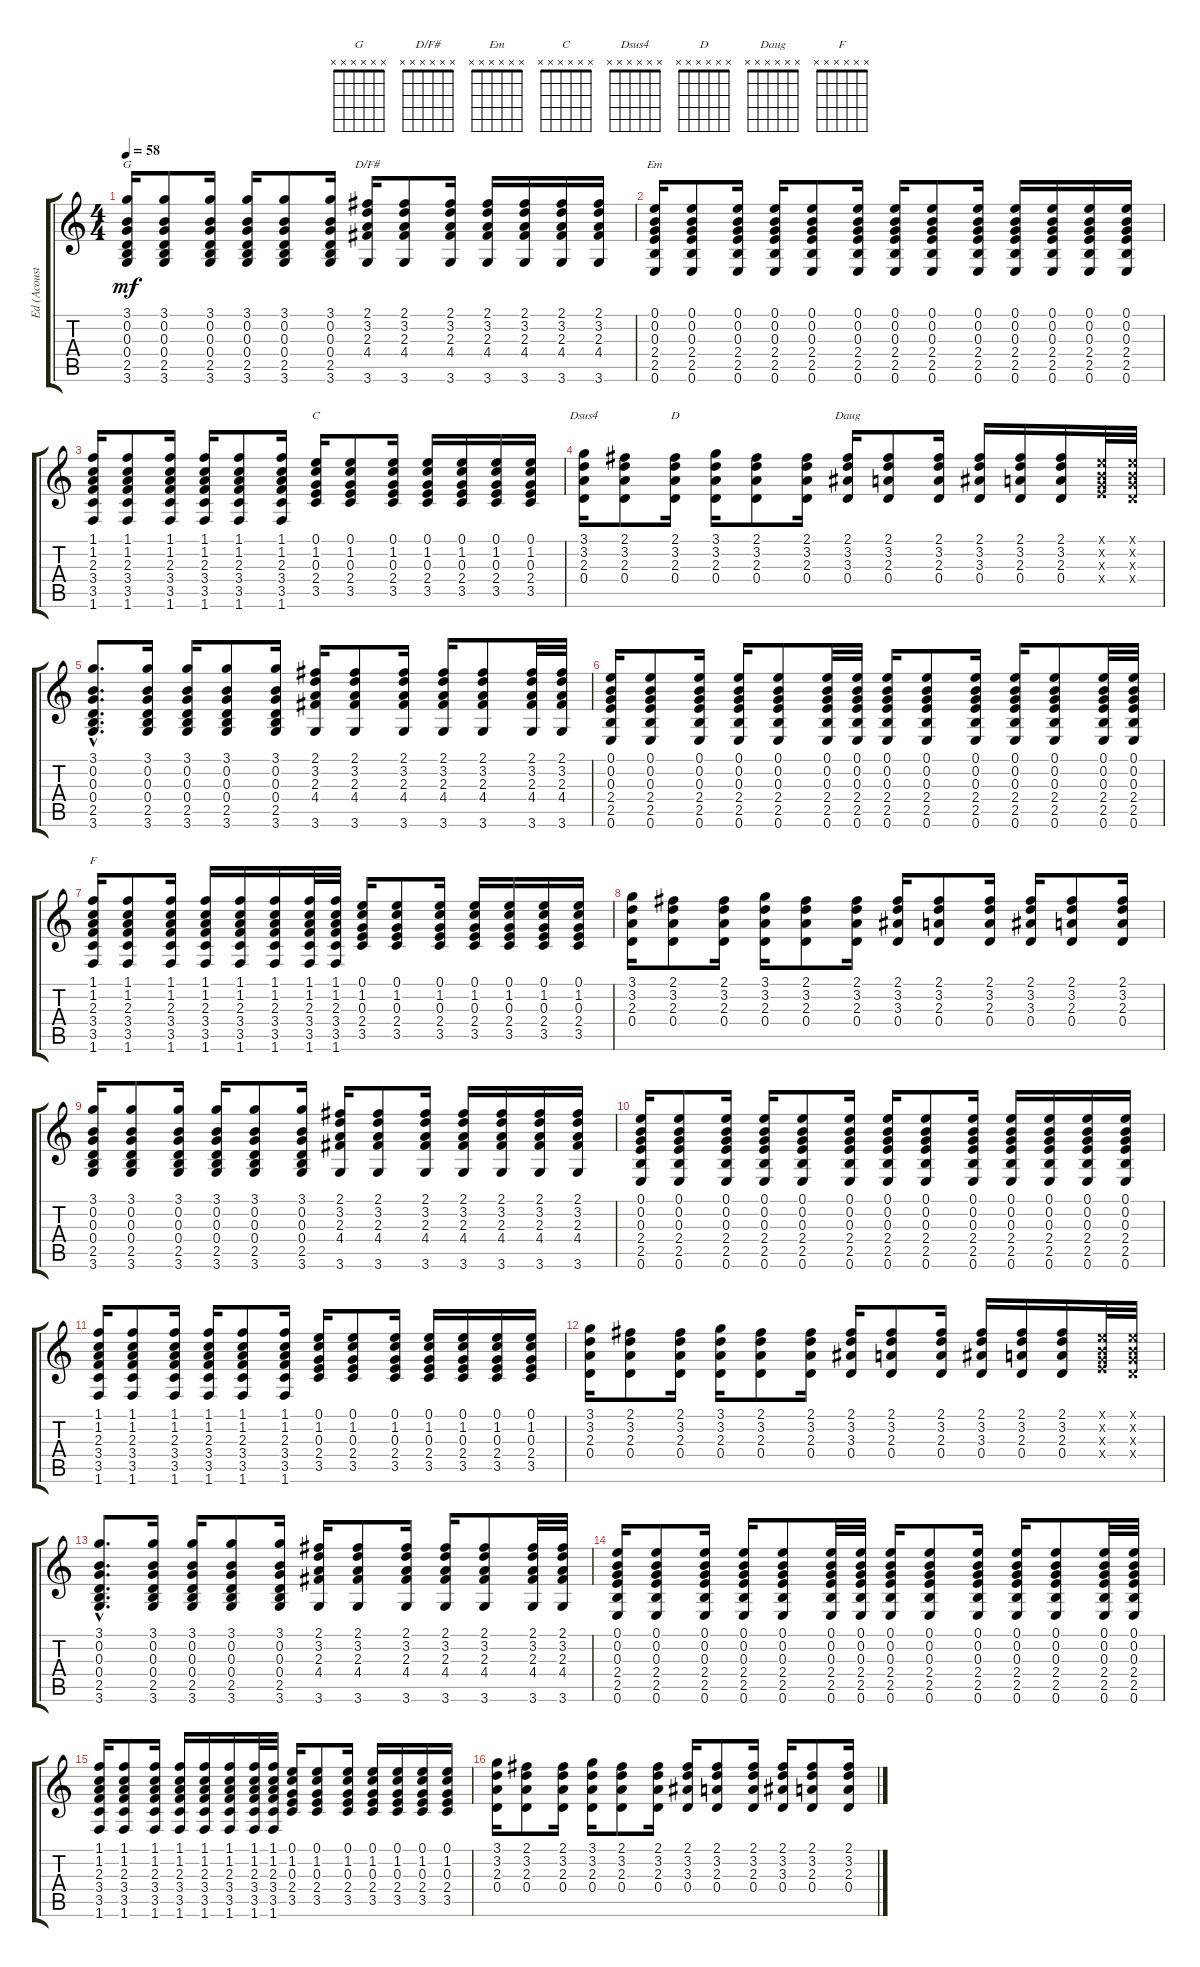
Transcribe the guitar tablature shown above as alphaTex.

\track ("Ed (Acoustic Overdub)" "Ed (Acoust") {instrument acousticguitarsteel}
\staff {score tabs}
\tuning (E4 B3 G3 D3 A2 E2) {hide}
\chord ("G" x x x x x x)
\chord ("D/F#" x x x x x x)
\chord ("Em" x x x x x x)
\chord ("C" x x x x x x)
\chord ("Dsus4" x x x x x x)
\chord ("D" x x x x x x)
\chord ("Daug" x x x x x x)
\chord ("F" x x x x x x)
\ts (4 4)
\tempo 58
\clef g2
\ks c
(3.1 0.2 0.3 0.4 2.5 3.6).16{ch "G" dy mf} (3.1 0.2 0.3 0.4 2.5 3.6).8 (3.1 0.2 0.3 0.4 2.5 3.6).16 (3.1 0.2 0.3 0.4 2.5 3.6).16 (3.1 0.2 0.3 0.4 2.5 3.6).8 (3.1 0.2 0.3 0.4 2.5 3.6).16 (2.1 3.2 2.3 4.4 3.6).16{ch "D/F#"} (2.1 3.2 2.3 4.4 3.6).8 (2.1 3.2 2.3 4.4 3.6).16 (2.1 3.2 2.3 4.4 3.6).16 (2.1 3.2 2.3 4.4 3.6).16 (2.1 3.2 2.3 4.4 3.6).16 (2.1 3.2 2.3 4.4 3.6).16 |
(0.1 0.2 0.3 2.4 2.5 0.6).16{ch "Em"} (0.1 0.2 0.3 2.4 2.5 0.6).8 (0.1 0.2 0.3 2.4 2.5 0.6).16 (0.1 0.2 0.3 2.4 2.5 0.6).16 (0.1 0.2 0.3 2.4 2.5 0.6).8 (0.1 0.2 0.3 2.4 2.5 0.6).16 (0.1 0.2 0.3 2.4 2.5 0.6).16 (0.1 0.2 0.3 2.4 2.5 0.6).8 (0.1 0.2 0.3 2.4 2.5 0.6).16 (0.1 0.2 0.3 2.4 2.5 0.6).16 (0.1 0.2 0.3 2.4 2.5 0.6).16 (0.1 0.2 0.3 2.4 2.5 0.6).16 (0.1 0.2 0.3 2.4 2.5 0.6).16 |
(1.1 1.2 2.3 3.4 3.5 1.6).16 (1.1 1.2 2.3 3.4 3.5 1.6).8 (1.1 1.2 2.3 3.4 3.5 1.6).16 (1.1 1.2 2.3 3.4 3.5 1.6).16 (1.1 1.2 2.3 3.4 3.5 1.6).8 (1.1 1.2 2.3 3.4 3.5 1.6).16 (0.1 1.2 0.3 2.4 3.5).16{ch "C"} (0.1 1.2 0.3 2.4 3.5).8 (0.1 1.2 0.3 2.4 3.5).16 (0.1 1.2 0.3 2.4 3.5).16 (0.1 1.2 0.3 2.4 3.5).16 (0.1 1.2 0.3 2.4 3.5).16 (0.1 1.2 0.3 2.4 3.5).16 |
(3.1 3.2 2.3 0.4).16{ch "Dsus4"} (2.1 3.2 2.3 0.4).8 (2.1 3.2 2.3 0.4).16{ch "D"} (3.1 3.2 2.3 0.4).16 (2.1 3.2 2.3 0.4).8 (2.1 3.2 2.3 0.4).16 (2.1 3.2 3.3 0.4).16{ch "Daug"} (2.1 3.2 2.3 0.4).8 (2.1 3.2 2.3 0.4).16 (2.1 3.2 3.3 0.4).16 (2.1 3.2 2.3 0.4).16 (2.1 3.2 2.3 0.4).16 (0.1{x} 0.2{x} 0.3{x} 2.4{x}).32 (0.1{x} 0.2{x} 0.3{x} 0.4{x}).32 |
(3.1{hac} 0.2{hac} 0.3{hac} 0.4{hac} 2.5{hac} 3.6{hac}).8{d} (3.1 0.2 0.3 0.4 2.5 3.6).16 (3.1 0.2 0.3 0.4 2.5 3.6).16 (3.1 0.2 0.3 0.4 2.5 3.6).8 (3.1 0.2 0.3 0.4 2.5 3.6).16 (2.1 3.2 2.3 4.4 3.6).16 (2.1 3.2 2.3 4.4 3.6).8 (2.1 3.2 2.3 4.4 3.6).16 (2.1 3.2 2.3 4.4 3.6).16 (2.1 3.2 2.3 4.4 3.6).8 (2.1 3.2 2.3 4.4 3.6).32 (2.1 3.2 2.3 4.4 3.6).32 |
(0.1 0.2 0.3 2.4 2.5 0.6).16 (0.1 0.2 0.3 2.4 2.5 0.6).8 (0.1 0.2 0.3 2.4 2.5 0.6).16 (0.1 0.2 0.3 2.4 2.5 0.6).16 (0.1 0.2 0.3 2.4 2.5 0.6).8 (0.1 0.2 0.3 2.4 2.5 0.6).32 (0.1 0.2 0.3 2.4 2.5 0.6).32 (0.1 0.2 0.3 2.4 2.5 0.6).16 (0.1 0.2 0.3 2.4 2.5 0.6).8 (0.1 0.2 0.3 2.4 2.5 0.6).16 (0.1 0.2 0.3 2.4 2.5 0.6).16 (0.1 0.2 0.3 2.4 2.5 0.6).8 (0.1 0.2 0.3 2.4 2.5 0.6).32 (0.1 0.2 0.3 2.4 2.5 0.6).32 |
(1.1 1.2 2.3 3.4 3.5 1.6).16{ch "F"} (1.1 1.2 2.3 3.4 3.5 1.6).8 (1.1 1.2 2.3 3.4 3.5 1.6).16 (1.1 1.2 2.3 3.4 3.5 1.6).16 (1.1 1.2 2.3 3.4 3.5 1.6).16 (1.1 1.2 2.3 3.4 3.5 1.6).16 (1.1 1.2 2.3 3.4 3.5 1.6).32 (1.1 1.2 2.3 3.4 3.5 1.6).32 (0.1 1.2 0.3 2.4 3.5).16 (0.1 1.2 0.3 2.4 3.5).8 (0.1 1.2 0.3 2.4 3.5).16 (0.1 1.2 0.3 2.4 3.5).16 (0.1 1.2 0.3 2.4 3.5).16 (0.1 1.2 0.3 2.4 3.5).16 (0.1 1.2 0.3 2.4 3.5).16 |
(3.1 3.2 2.3 0.4).16 (2.1 3.2 2.3 0.4).8 (2.1 3.2 2.3 0.4).16 (3.1 3.2 2.3 0.4).16 (2.1 3.2 2.3 0.4).8 (2.1 3.2 2.3 0.4).16 (2.1 3.2 3.3 0.4).16 (2.1 3.2 2.3 0.4).8 (2.1 3.2 2.3 0.4).16 (2.1 3.2 3.3 0.4).16 (2.1 3.2 2.3 0.4).8 (2.1 3.2 2.3 0.4).16 |
(3.1 0.2 0.3 0.4 2.5 3.6).16 (3.1 0.2 0.3 0.4 2.5 3.6).8 (3.1 0.2 0.3 0.4 2.5 3.6).16 (3.1 0.2 0.3 0.4 2.5 3.6).16 (3.1 0.2 0.3 0.4 2.5 3.6).8 (3.1 0.2 0.3 0.4 2.5 3.6).16 (2.1 3.2 2.3 4.4 3.6).16 (2.1 3.2 2.3 4.4 3.6).8 (2.1 3.2 2.3 4.4 3.6).16 (2.1 3.2 2.3 4.4 3.6).16 (2.1 3.2 2.3 4.4 3.6).16 (2.1 3.2 2.3 4.4 3.6).16 (2.1 3.2 2.3 4.4 3.6).16 |
(0.1 0.2 0.3 2.4 2.5 0.6).16 (0.1 0.2 0.3 2.4 2.5 0.6).8 (0.1 0.2 0.3 2.4 2.5 0.6).16 (0.1 0.2 0.3 2.4 2.5 0.6).16 (0.1 0.2 0.3 2.4 2.5 0.6).8 (0.1 0.2 0.3 2.4 2.5 0.6).16 (0.1 0.2 0.3 2.4 2.5 0.6).16 (0.1 0.2 0.3 2.4 2.5 0.6).8 (0.1 0.2 0.3 2.4 2.5 0.6).16 (0.1 0.2 0.3 2.4 2.5 0.6).16 (0.1 0.2 0.3 2.4 2.5 0.6).16 (0.1 0.2 0.3 2.4 2.5 0.6).16 (0.1 0.2 0.3 2.4 2.5 0.6).16 |
(1.1 1.2 2.3 3.4 3.5 1.6).16 (1.1 1.2 2.3 3.4 3.5 1.6).8 (1.1 1.2 2.3 3.4 3.5 1.6).16 (1.1 1.2 2.3 3.4 3.5 1.6).16 (1.1 1.2 2.3 3.4 3.5 1.6).8 (1.1 1.2 2.3 3.4 3.5 1.6).16 (0.1 1.2 0.3 2.4 3.5).16 (0.1 1.2 0.3 2.4 3.5).8 (0.1 1.2 0.3 2.4 3.5).16 (0.1 1.2 0.3 2.4 3.5).16 (0.1 1.2 0.3 2.4 3.5).16 (0.1 1.2 0.3 2.4 3.5).16 (0.1 1.2 0.3 2.4 3.5).16 |
(3.1 3.2 2.3 0.4).16 (2.1 3.2 2.3 0.4).8 (2.1 3.2 2.3 0.4).16 (3.1 3.2 2.3 0.4).16 (2.1 3.2 2.3 0.4).8 (2.1 3.2 2.3 0.4).16 (2.1 3.2 3.3 0.4).16 (2.1 3.2 2.3 0.4).8 (2.1 3.2 2.3 0.4).16 (2.1 3.2 3.3 0.4).16 (2.1 3.2 2.3 0.4).16 (2.1 3.2 2.3 0.4).16 (0.1{x} 0.2{x} 0.3{x} 2.4{x}).32 (0.1{x} 0.2{x} 0.3{x} 0.4{x}).32 |
(3.1{hac} 0.2{hac} 0.3{hac} 0.4{hac} 2.5{hac} 3.6{hac}).8{d} (3.1 0.2 0.3 0.4 2.5 3.6).16 (3.1 0.2 0.3 0.4 2.5 3.6).16 (3.1 0.2 0.3 0.4 2.5 3.6).8 (3.1 0.2 0.3 0.4 2.5 3.6).16 (2.1 3.2 2.3 4.4 3.6).16 (2.1 3.2 2.3 4.4 3.6).8 (2.1 3.2 2.3 4.4 3.6).16 (2.1 3.2 2.3 4.4 3.6).16 (2.1 3.2 2.3 4.4 3.6).8 (2.1 3.2 2.3 4.4 3.6).32 (2.1 3.2 2.3 4.4 3.6).32 |
(0.1 0.2 0.3 2.4 2.5 0.6).16 (0.1 0.2 0.3 2.4 2.5 0.6).8 (0.1 0.2 0.3 2.4 2.5 0.6).16 (0.1 0.2 0.3 2.4 2.5 0.6).16 (0.1 0.2 0.3 2.4 2.5 0.6).8 (0.1 0.2 0.3 2.4 2.5 0.6).32 (0.1 0.2 0.3 2.4 2.5 0.6).32 (0.1 0.2 0.3 2.4 2.5 0.6).16 (0.1 0.2 0.3 2.4 2.5 0.6).8 (0.1 0.2 0.3 2.4 2.5 0.6).16 (0.1 0.2 0.3 2.4 2.5 0.6).16 (0.1 0.2 0.3 2.4 2.5 0.6).8 (0.1 0.2 0.3 2.4 2.5 0.6).32 (0.1 0.2 0.3 2.4 2.5 0.6).32 |
(1.1 1.2 2.3 3.4 3.5 1.6).16 (1.1 1.2 2.3 3.4 3.5 1.6).8 (1.1 1.2 2.3 3.4 3.5 1.6).16 (1.1 1.2 2.3 3.4 3.5 1.6).16 (1.1 1.2 2.3 3.4 3.5 1.6).16 (1.1 1.2 2.3 3.4 3.5 1.6).16 (1.1 1.2 2.3 3.4 3.5 1.6).32 (1.1 1.2 2.3 3.4 3.5 1.6).32 (0.1 1.2 0.3 2.4 3.5).16 (0.1 1.2 0.3 2.4 3.5).8 (0.1 1.2 0.3 2.4 3.5).16 (0.1 1.2 0.3 2.4 3.5).16 (0.1 1.2 0.3 2.4 3.5).16 (0.1 1.2 0.3 2.4 3.5).16 (0.1 1.2 0.3 2.4 3.5).16 |
(3.1 3.2 2.3 0.4).16 (2.1 3.2 2.3 0.4).8 (2.1 3.2 2.3 0.4).16 (3.1 3.2 2.3 0.4).16 (2.1 3.2 2.3 0.4).8 (2.1 3.2 2.3 0.4).16 (2.1 3.2 3.3 0.4).16 (2.1 3.2 2.3 0.4).8 (2.1 3.2 2.3 0.4).16 (2.1 3.2 3.3 0.4).16 (2.1 3.2 2.3 0.4).8 (2.1 3.2 2.3 0.4).16
